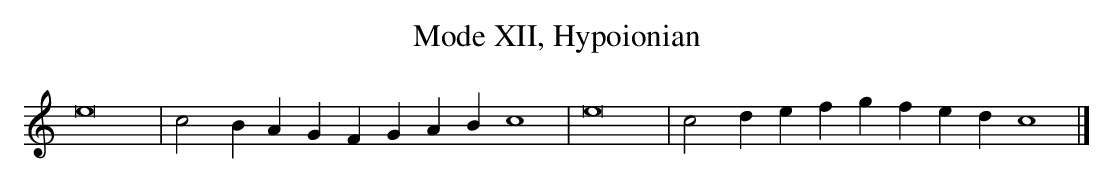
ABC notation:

X:1
T:Mode XII, Hypoionian
M:none
L:1/4
K:C
e8|c2 B A G F G A B c4|e8|c2 d e f g f e d c4|]

Glarean idealized the modes to one-octave ranges and paired
modes that had a range in common:

A, to A: aeolian & hypodorian
B, to B: hypophrygian
C  to c: ionian & hypolydian
D  to d: dorian & hypomixolydian
E  to e: phrygian & hypoaeolian
F  to f: lydian
G  to g: mixolydian & hypoionian

This is much like what you have to do when fitting modes to the
bagpipe.

The Gregorian system's main antecedent was the version of Greek
music theory due to Boethius in the fourth century.  Boethius's
idea of mode contained no concept of tonal centre or melodic
structure - it was simply a way of fitting the seven different
octave species (sequences of tones and semitones) into a single
octave, the "characteristic octave" selected from the two octaves
of the usefully describable music of his time.  This two-octave
scale was modified by accidentals.  There was no implication that
E was the final.  The system was a calculational aid to help you
transpose melodies to fit your instrument while retaining their
relative intervals, it wasn't intended to say anything about the
internal structure of the melodies.

He used the ancient Greek names for the modes.  None of them have
the same meanings as in mediaeval or Renaissance theory, and I'll
leave it as an exercise to work out which is which.
